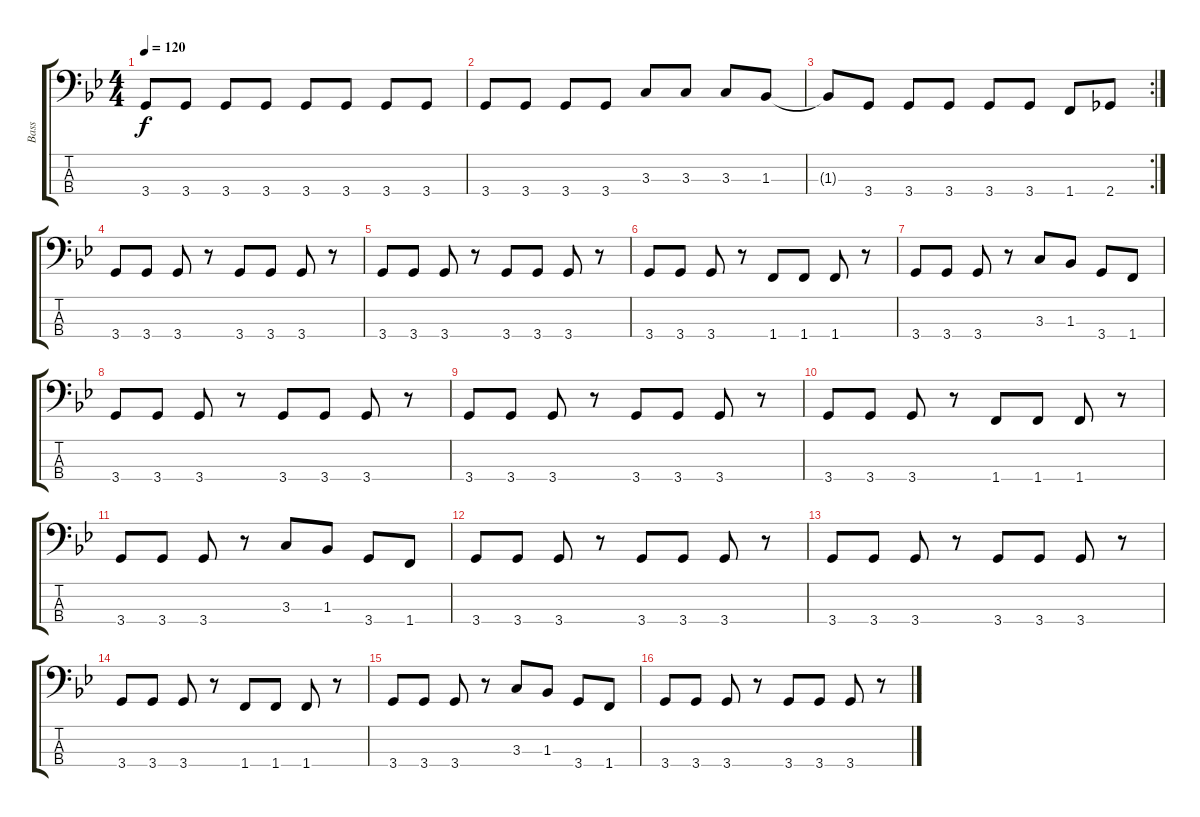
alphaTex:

\track ("Bass" "Bass") {instrument electricbassfinger}
\staff {score tabs}
\tuning (G2 D2 A1 E1) {hide}
\ts (4 4)
\tempo 120
\clef f4
\ks bb
3.4.8{dy f} 3.4.8 3.4.8 3.4.8 3.4.8 3.4.8 3.4.8 3.4.8 |
3.4.8 3.4.8 3.4.8 3.4.8 3.3.8 3.3.8 3.3.8 1.3.8 |
\rc 2
1.3{t}.8 3.4.8 3.4.8 3.4.8 3.4.8 3.4.8 1.4.8 2.4.8 |
3.4.8 3.4.8 3.4.8 r.8 3.4.8 3.4.8 3.4.8 r.8 |
3.4.8 3.4.8 3.4.8 r.8 3.4.8 3.4.8 3.4.8 r.8 |
3.4.8 3.4.8 3.4.8 r.8 1.4.8 1.4.8 1.4.8 r.8 |
3.4.8 3.4.8 3.4.8 r.8 3.3.8 1.3.8 3.4.8 1.4.8 |
3.4.8 3.4.8 3.4.8 r.8 3.4.8 3.4.8 3.4.8 r.8 |
3.4.8 3.4.8 3.4.8 r.8 3.4.8 3.4.8 3.4.8 r.8 |
3.4.8 3.4.8 3.4.8 r.8 1.4.8 1.4.8 1.4.8 r.8 |
3.4.8 3.4.8 3.4.8 r.8 3.3.8 1.3.8 3.4.8 1.4.8 |
3.4.8 3.4.8 3.4.8 r.8 3.4.8 3.4.8 3.4.8 r.8 |
3.4.8 3.4.8 3.4.8 r.8 3.4.8 3.4.8 3.4.8 r.8 |
3.4.8 3.4.8 3.4.8 r.8 1.4.8 1.4.8 1.4.8 r.8 |
3.4.8 3.4.8 3.4.8 r.8 3.3.8 1.3.8 3.4.8 1.4.8 |
3.4.8 3.4.8 3.4.8 r.8 3.4.8 3.4.8 3.4.8 r.8
